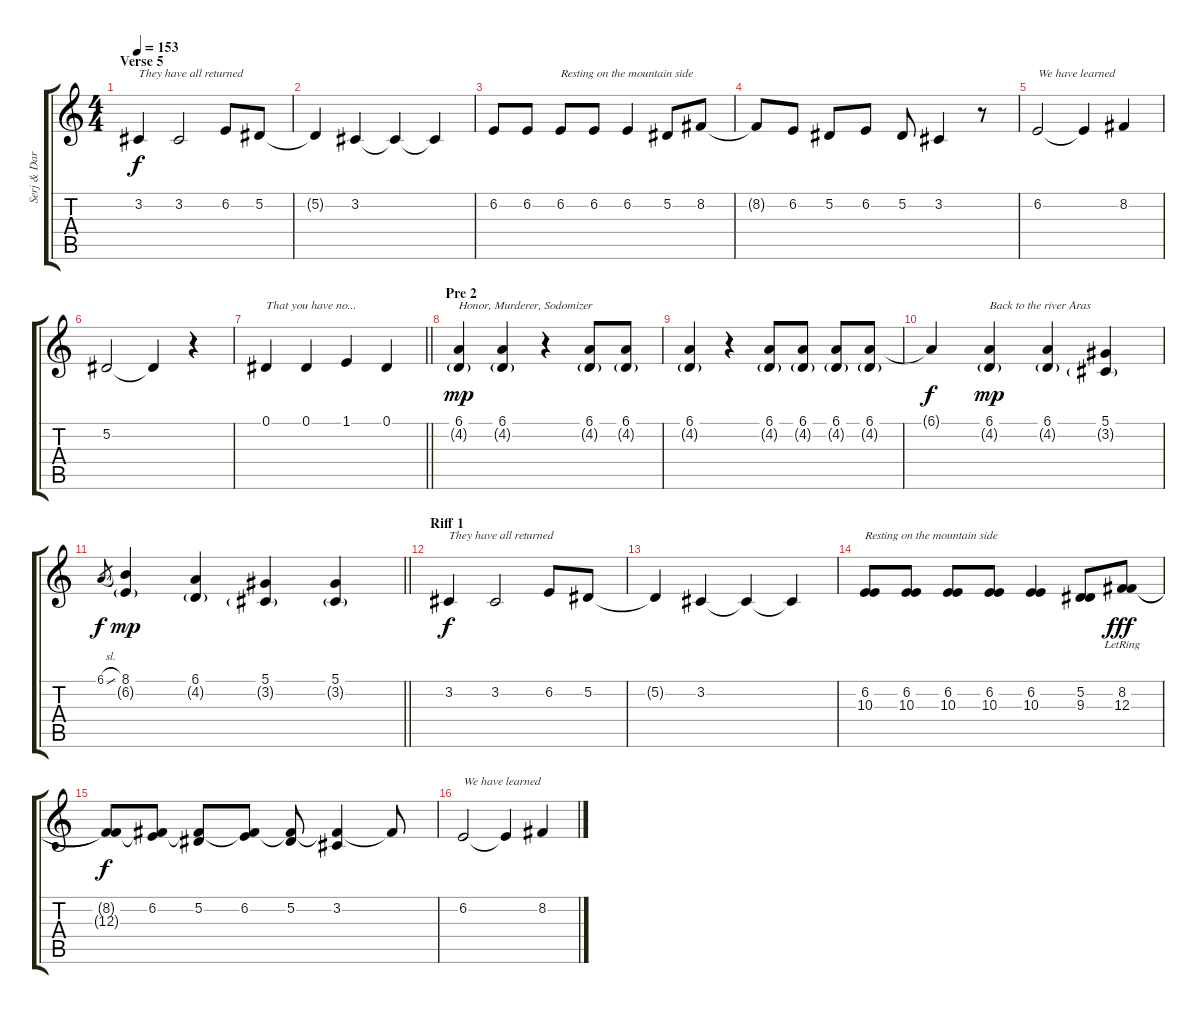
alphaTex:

\track ("Serj & Daron" "Serj & Dar") {instrument altosax}
\staff {score tabs}
\tuning (Eb4 Bb3 Gb3 Db3 Ab2 Db2) {hide}
\ts (4 4)
\section ("" "Verse 5")
\tempo 153
\clef g2
\ks c
3.2.4{txt "They have all returned" dy f} 3.2.2 6.2.8 5.2.8 |
5.2{t}.4 3.2.4 3.2{t}.4 3.2{t}.4 |
6.2.8 6.2.8 6.2.8{txt "Resting on the mountain side"} 6.2.8 6.2.4 5.2.8 8.2.8 |
8.2{t}.8 6.2.8 5.2.8 6.2.8 5.2.8 3.2.4 r.8 |
6.2.2{txt "We have learned"} 6.2{t}.4 8.2.4 |
5.2.2 5.2{t}.4 r.4 |
\barLineRight lightlight
0.1.4{txt "That you have no..."} 0.1.4 1.1.4 0.1.4 |
\section ("" "Pre 2")
(6.1 4.2{g}).4{txt "Honor, Murderer, Sodomizer" dy mp} (6.1 4.2{g}).4 r.4 (6.1 4.2{g}).8 (6.1 4.2{g}).8 |
(6.1 4.2{g}).4 r.4 (6.1 4.2{g}).8 (6.1 4.2{g}).8 (6.1 4.2{g}).8 (6.1 4.2{g}).8 |
6.1{t}.4{dy f} (6.1 4.2{g}).4{txt "Back to the river Aras" dy mp} (6.1 4.2{g}).4 (5.1 3.2{g}).4 |
\barLineRight lightlight
6.1{sl}.8{gr dy f} (8.1 6.2{g}).4{dy mp} (6.1 4.2{g}).4 (5.1 3.2{g}).4 (5.1 3.2{g}).4 |
\section ("" "Riff 1")
3.2.4{txt "They have all returned" dy f} 3.2.2 6.2.8 5.2.8 |
5.2{t}.4 3.2.4 3.2{t}.4 3.2{t}.4 |
(6.2 10.3).8{txt "Resting on the mountain side"} (6.2 10.3).8 (6.2 10.3).8 (6.2 10.3).8 (6.2 10.3).4 (5.2 9.3).8 (8.2 12.3{lr}).8{dy fff} |
(8.2{t} 12.3{t}).8{dy f} (6.2 12.3{t}).8 (5.2 12.3{t}).8 (6.2 12.3{t}).8 (5.2 12.3{t}).8 (3.2 12.3{t}).4 12.3{t}.8 |
6.2.2{txt "We have learned"} 6.2{t}.4 8.2.4
